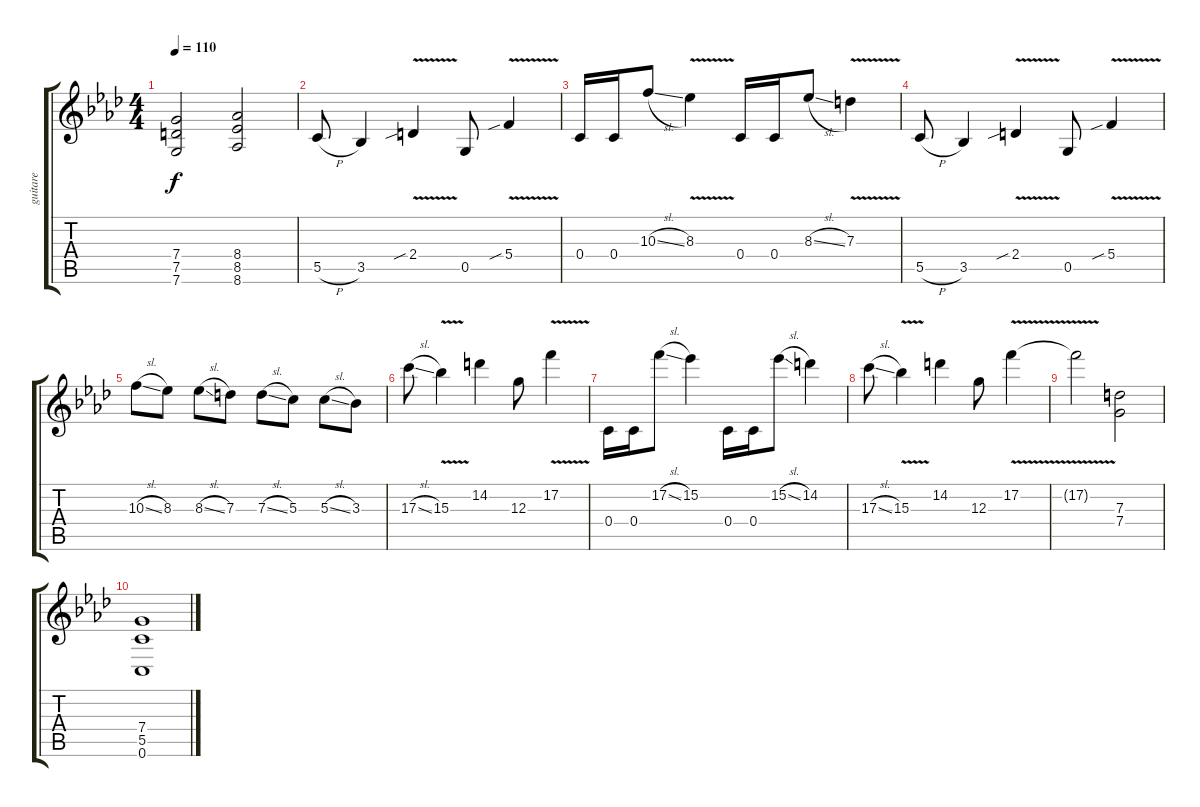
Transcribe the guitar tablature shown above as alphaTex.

\track ("guitare" "guitare") {instrument distortionguitar}
\staff {score tabs}
\tuning (Eb4 C4 G3 C3 G2 C2) {hide}
\ts (4 4)
\tempo 110
\clef g2
\ks fminor
(7.4 7.5 7.6).2{dy f} (8.4 8.5 8.6).2 |
5.5{h}.8 3.5.4 2.4{v sib}.4 0.5.8 5.4{v sib}.4 |
0.4.16 0.4.16 10.3{sl}.8 8.3{v}.4 0.4.16 0.4.16 8.3{sl}.8 7.3{v}.4 |
5.5{h}.8 3.5.4 2.4{v sib}.4 0.5.8 5.4{v sib}.4 |
10.3{sl}.8 8.3.8 8.3{sl}.8 7.3.8 7.3{sl}.8 5.3.8 5.3{sl}.8 3.3.8 |
17.3{sl}.8 15.3{v}.4 14.2.4 12.3.8 17.2{v}.4 |
0.4.16 0.4.16 17.2{sl}.8 15.2.4 0.4.16 0.4.16 15.2{sl}.8 14.2.4 |
17.3{sl}.8 15.3{v}.4 14.2.4 12.3.8 17.2{v}.4 |
17.2{t}.2 (7.3 7.4).2 |
(7.4 5.5 0.6).1
